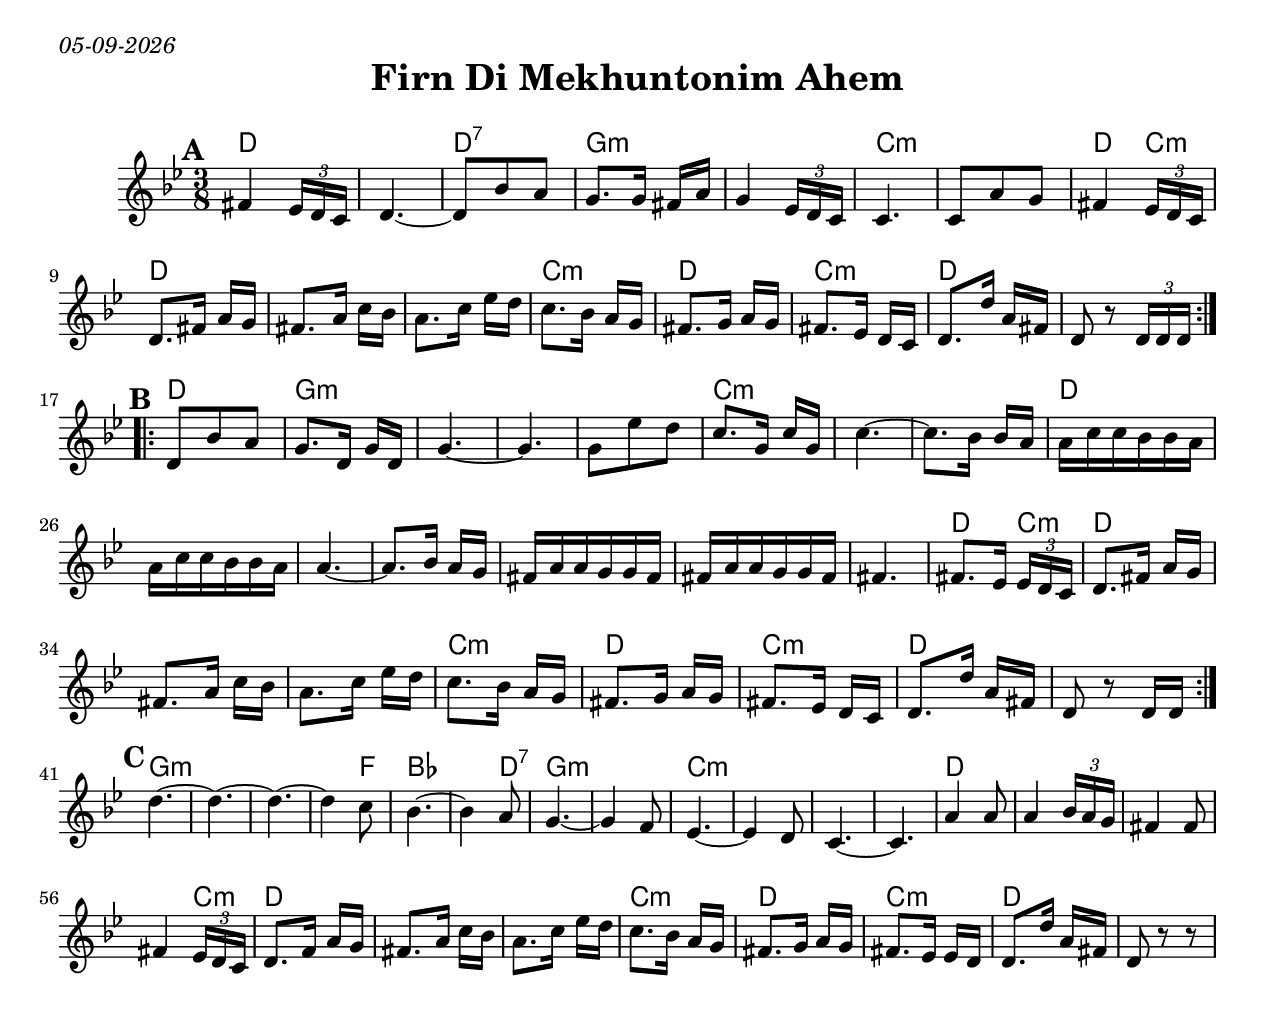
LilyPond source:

\version "2.20.0"
\include "english.ly"
\paper{
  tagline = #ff
  print-all-headers = ##t
  #(set-paper-size "letter")
}
date = #(strftime "%d-%m-%Y" (localtime (current-time)))

\markup{ \italic{ \date }  }

%\markup{ Got something to say? }

global = {
  \clef treble
  \key g \minor
  \time 3/8
  \set Score.markFormatter = #format-mark-box-alphabet
}

%#################################### Melody ########################
end = {
  \times 2/3 {ef16 d c} %8

  d8. fs16 a[g]
  fs8. a16 c[bf]
  a8. c16 ef[d]
  c8. bf16 a [g]

  fs8. g16 a [g]
  fs8. ef16 d [c]
  d8. d'16 a[fs]
}

melody = \relative c' {
  \global
  %\partial 4 g4    %lead in notes

  \repeat volta 2{
    \mark \default
    fs4 \times 2/3 {ef16 d c}
    d4.~
    d8 bf' a
    g8. g16 fs [a]

   g4 \times 2/3 {ef16 d c}
   c4.
   c8 a' g
   fs4 \end
   d8 r \times 2/3{d16 d d}
  }
 \break

  \repeat volta 2{
    \mark \default
    d8 bf' a
    g8. d16 g[d]
    g4.~
    g4.

    g8 ef' d
    c8. g16 c[g]
    c4.~
    c8. bf16 bf[a]

    a16 c c bf bf a
    a16 c c bf bf a
    a4.~
    a8. bf16 a[g]

    fs16 a a g g fs
    fs16 a a g g fs
    fs4.
    fs8. [ef16] \end
    d8 r d16 d
   \break
  }
  \mark \default
  d'4.~
  d4.~
  d4.~
  d4 c8

  bf4.~
  bf4 a8
  g4.~
  g4 f8

  ef4.~
  ef4 d8
  c4.~
  c4.

  a'4 a8
  a4 \times 2/3{bf16 a g}
  fs4 fs8
  fs4 \times 2/3{ef16 d c}

  d8. f16 a [g]
  fs8. a16 c[bf]
  a8. c16 ef[d]
  c8. bf16 a[g]

  fs8. g16 a[g]
  fs8. ef16 ef[d]
  d8. d'16 a[fs]
  d8 r r

}
%################################# Lyrics #####################
%\addlyrics{ \set stanza = #"1. " }
%################################# Chords #######################
harmonies = \chordmode {
  d4.*2
  d4.:7
  g4.*2:m
  c4.*2:m
  d4 c8:m
  d4.*3
  c4.:m
  d4.
  c4.:m
  d4.*2
  %B
  d4.
  g4.*4:m
  c4.*3:m
  d4.*7
  d4 c8:m
  %same
  d4.*3
  c4.:m
  d4.
  c4.:m
  d4.*2
  %c
  g8*11:m
  f8
  bf8*5 d8:7
  g4.*2:m
  c4.*4:m
  d8*11 c8:m
  d4.*3
  c4.:m
  d4.
  c4.:m
  d4.*2


}

\score {
  % transpose score below
  %\transpose c d
  <<
    \new ChordNames {
      \set chordChanges = ##f
      \harmonies
    }
    \new Staff   \melody
  >>
  \header{
    title= "Firn Di Mekhuntonim Ahem"
    subtitle=""
    composer= ""\version "2.22.2"

    instrument =""
    arranger= ""
  }
  \layout{indent = 1.0\cm}
  \midi {
    \tempo 4 = 120

    % \midi { }
  }
}
%{
% more verses:
\markup{}
\markup {
  \font-size #2
  \fill-line {
    \hspace #0.1 % distance from left margin
    \column {
      \line { "1."
\column {
 ""
}
      }
      \hspace #0.2 % vertical distance between verses
      \line { "2."
\column {
""
}
      }
    }
    \hspace #0.1  % horiz. distance between columns
    \column {
      \line { "3."
\column {
 ""
}
      }
      \hspace #0.2 % distance between verses
      \line { "4."
\column {
""
}
      }
    }
    \hspace #0.1 % distance to right margin
  }
}

%}